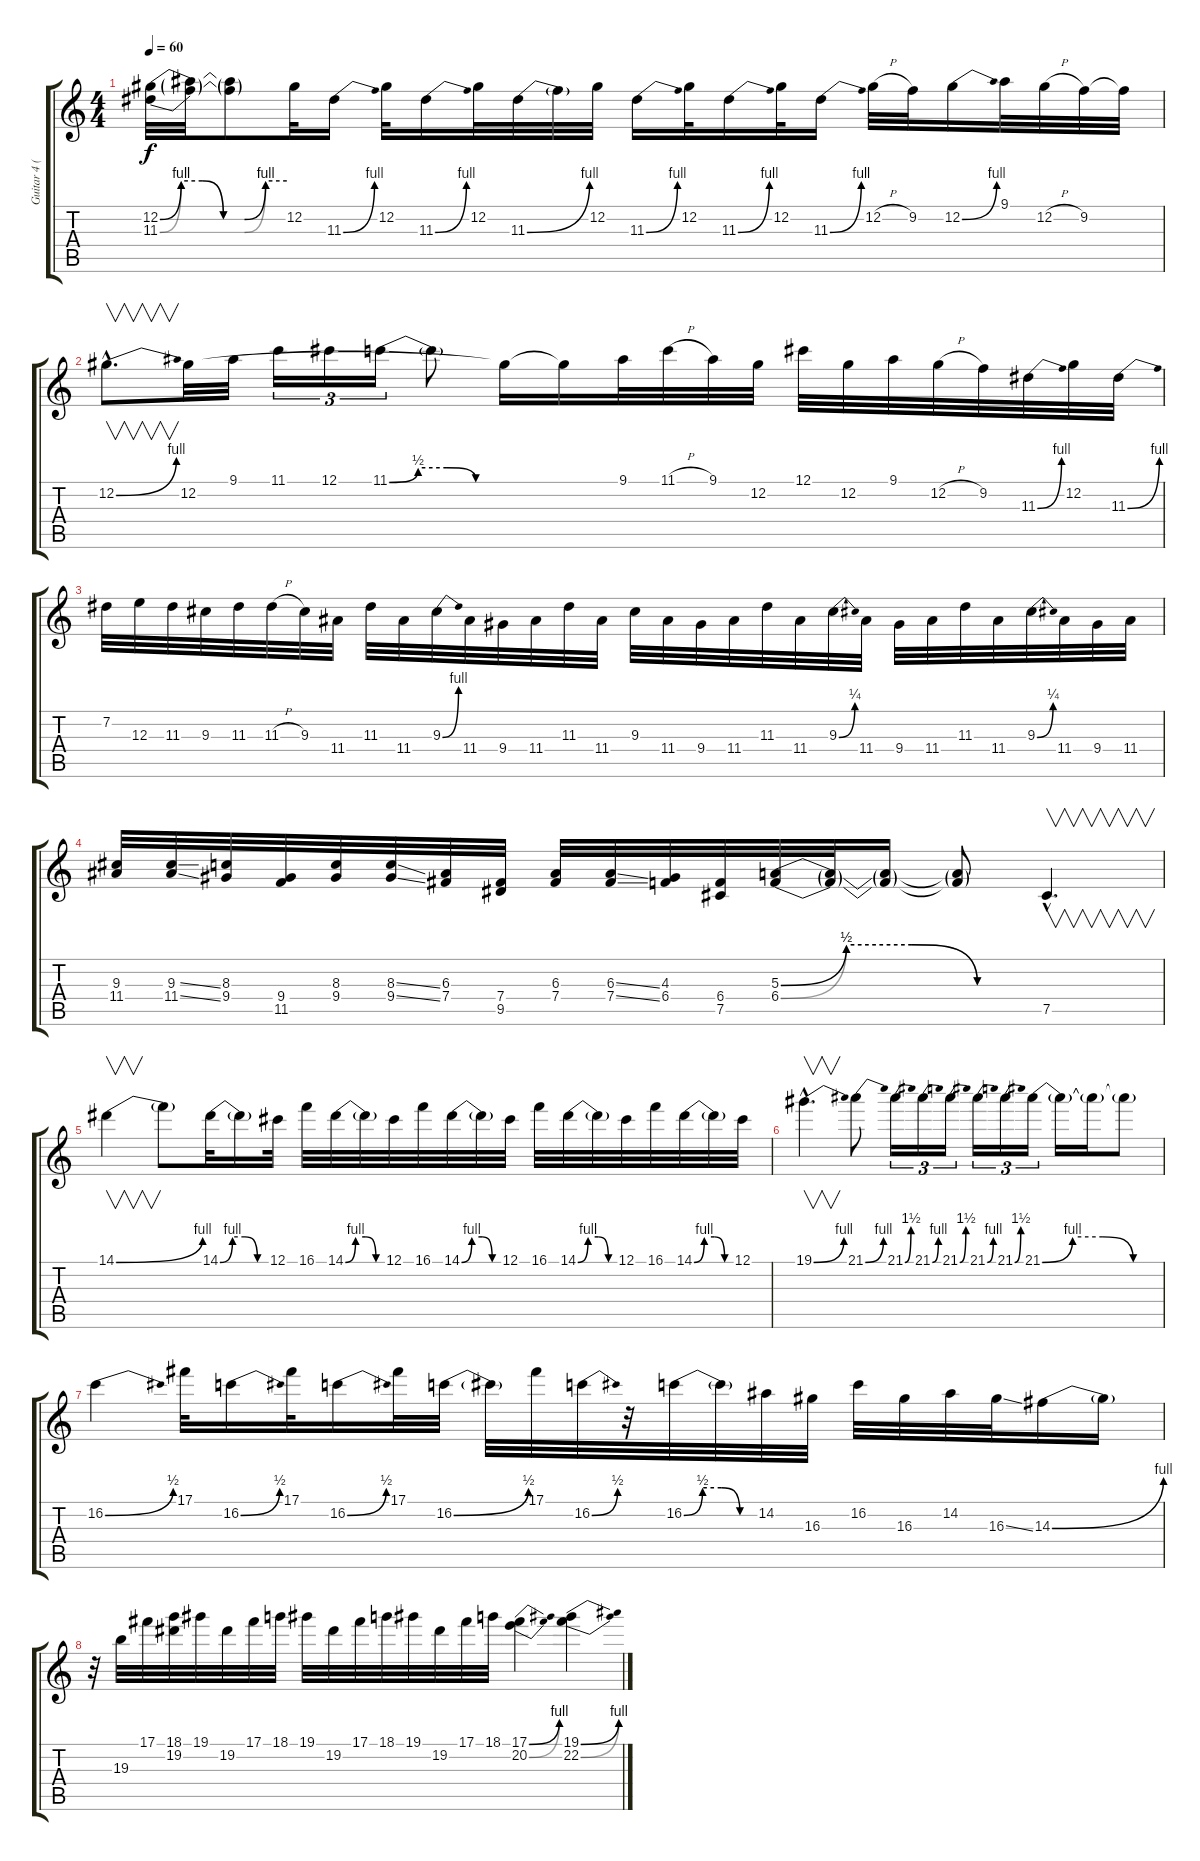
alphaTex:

\track ("Guitar 4 (solo)" "Guitar 4 (") {instrument overdrivenguitar}
\staff {score tabs}
\tuning (Db4 Ab3 E3 B2 Gb2 Db2) {hide}
\ts (4 4)
\tempo 60
\clef g2
\ks c
(12.2{be (custom 0 0 10 4 20 4 30 0 40 0 50 4 60 4)} 11.3{be (custom 0 0 10 4 20 4 30 0 40 0 50 4 60 4)}).32{dy f} (12.2{t} 11.3{t}).32 (12.2{t} 11.3{t}).8 12.2.32 11.3{be (bend 0 0 60 4)}.16 12.2.32 11.3{be (bend 0 0 60 4)}.16 12.2.32 11.3{be (bend 0 0 60 4)}.32 11.3{t}.32 12.2.32 11.3{be (bend 0 0 60 4)}.16 12.2.32 11.3{be (bend 0 0 60 4)}.16 12.2.32 11.3{be (bend 0 0 60 4)}.16 12.2{h}.32 9.2.32 12.2{be (bend 0 0 60 4)}.16 9.1.32 12.2{h}.32 9.2.32 9.2{t}.32 |
12.2{be (bend 0 0 60 4) hac}.8{v d} 12.2.32 9.1.32 11.1.16{tu (3 2)} 12.1.16{tu (3 2)} 11.1{be (custom 0 0 15 2 30 2 45 0 60 0)}.16{tu (3 2)} 11.1{t}.8 12.2{t}.16 12.2{t}.16 9.1.32 11.1{h}.32 9.1.32 12.2.32 12.1.32 12.2.32 9.1.32 12.2{h}.32 9.2.32 11.3{be (bend 0 0 60 4)}.32 12.2.32 11.3{be (bend 0 0 60 4)}.32 |
7.2.32 12.3.32 11.3.32 9.3.32 11.3.32 11.3{h}.32 9.3.32 11.4.32 11.3.32 11.4.32 9.3{be (bend 0 0 60 4)}.32 11.4.32 9.4.32 11.4.32 11.3.32 11.4.32 9.3.32 11.4.32 9.4.32 11.4.32 11.3.32 11.4.32 9.3{be (bend 0 0 60 1)}.32 11.4.32 9.4.32 11.4.32 11.3.32 11.4.32 9.3{be (bend 0 0 60 1)}.32 11.4.32 9.4.32 11.4.32 |
(9.3 11.4).32 (9.3{ss} 11.4{ss}).32 (8.3 9.4).32 (9.4 11.5).32 (8.3 9.4).32 (8.3{ss} 9.4{ss}).32 (6.3 7.4).32 (7.4 9.5).32 (6.3 7.4).32 (6.3{ss} 7.4{ss}).32 (4.3 6.4).32 (6.4 7.5).32 (5.3{be (custom 0 0 15 2 30 2 45 0 60 0)} 6.4{be (custom 0 0 15 2 30 2 45 0 60 0)}).32 (5.3{t} 6.4{t}).32 (5.3{t} 6.4{t}).16 (5.3{t} 6.4{t}).8 7.5{hac}.4{v d} |
14.1{be (bend 0 0 60 4)}.4{v} 14.1{t}.8 14.1{be (custom 0 0 15 4 30 4 45 0 60 0)}.32 14.1{t}.16 12.1.32 16.1.32 14.1{be (custom 0 0 15 4 30 4 45 0 60 0)}.32 14.1{t}.32 12.1.32 16.1.32 14.1{be (custom 0 0 15 4 30 4 45 0 60 0)}.32 14.1{t}.32 12.1.32 16.1.32 14.1{be (custom 0 0 15 4 30 4 45 0 60 0)}.32 14.1{t}.32 12.1.32 16.1.32 14.1{be (custom 0 0 15 4 30 4 45 0 60 0)}.32 14.1{t}.32 12.1.32 |
19.1{be (bend 0 0 60 4) hac}.4{v d} 21.1{be (bend 0 0 60 4)}.8 21.1{be (bend 0 0 60 6)}.16{tu (3 2)} 21.1{be (bend 0 0 60 4)}.16{tu (3 2)} 21.1{be (bend 0 0 60 6)}.16{tu (3 2)} 21.1{be (bend 0 0 60 4)}.16{tu (3 2)} 21.1{be (bend 0 0 60 6)}.16{tu (3 2)} 21.1{be (custom 0 0 15 4 30 4 45 0 60 0)}.16{tu (3 2)} 21.1{t}.16 21.1{t}.16 21.1{t}.8 |
16.2{be (bend 0 0 60 2)}.4 17.1.32 16.2{be (bend 0 0 60 2)}.16 17.1.32 16.2{be (bend 0 0 60 2)}.16 17.1.32 16.2{be (bend 0 0 60 2)}.32 16.2{t}.32 17.1.32 16.2{be (bend 0 0 60 2)}.32 r.32 16.2{be (custom 0 0 15 2 30 2 45 0 60 0)}.32 16.2{t}.32 14.2.32 16.3.32 16.2.32 16.3.32 14.2.32 16.3{ss}.32 14.3{be (bend 0 0 60 4)}.16 14.3{t}.16 |
r.32 19.3.32 17.1.32 (18.1 19.2).32 19.1.32 19.2.32 17.1.32 18.1.32 19.1.32 19.2.32 17.1.32 18.1.32 19.1.32 19.2.32 17.1.32 18.1.32 (17.1{be (bend 0 0 60 4)} 20.2{be (bend 0 0 60 4)}).4 (19.1{be (bend 0 0 60 4)} 22.2{be (bend 0 0 60 4)}).4
